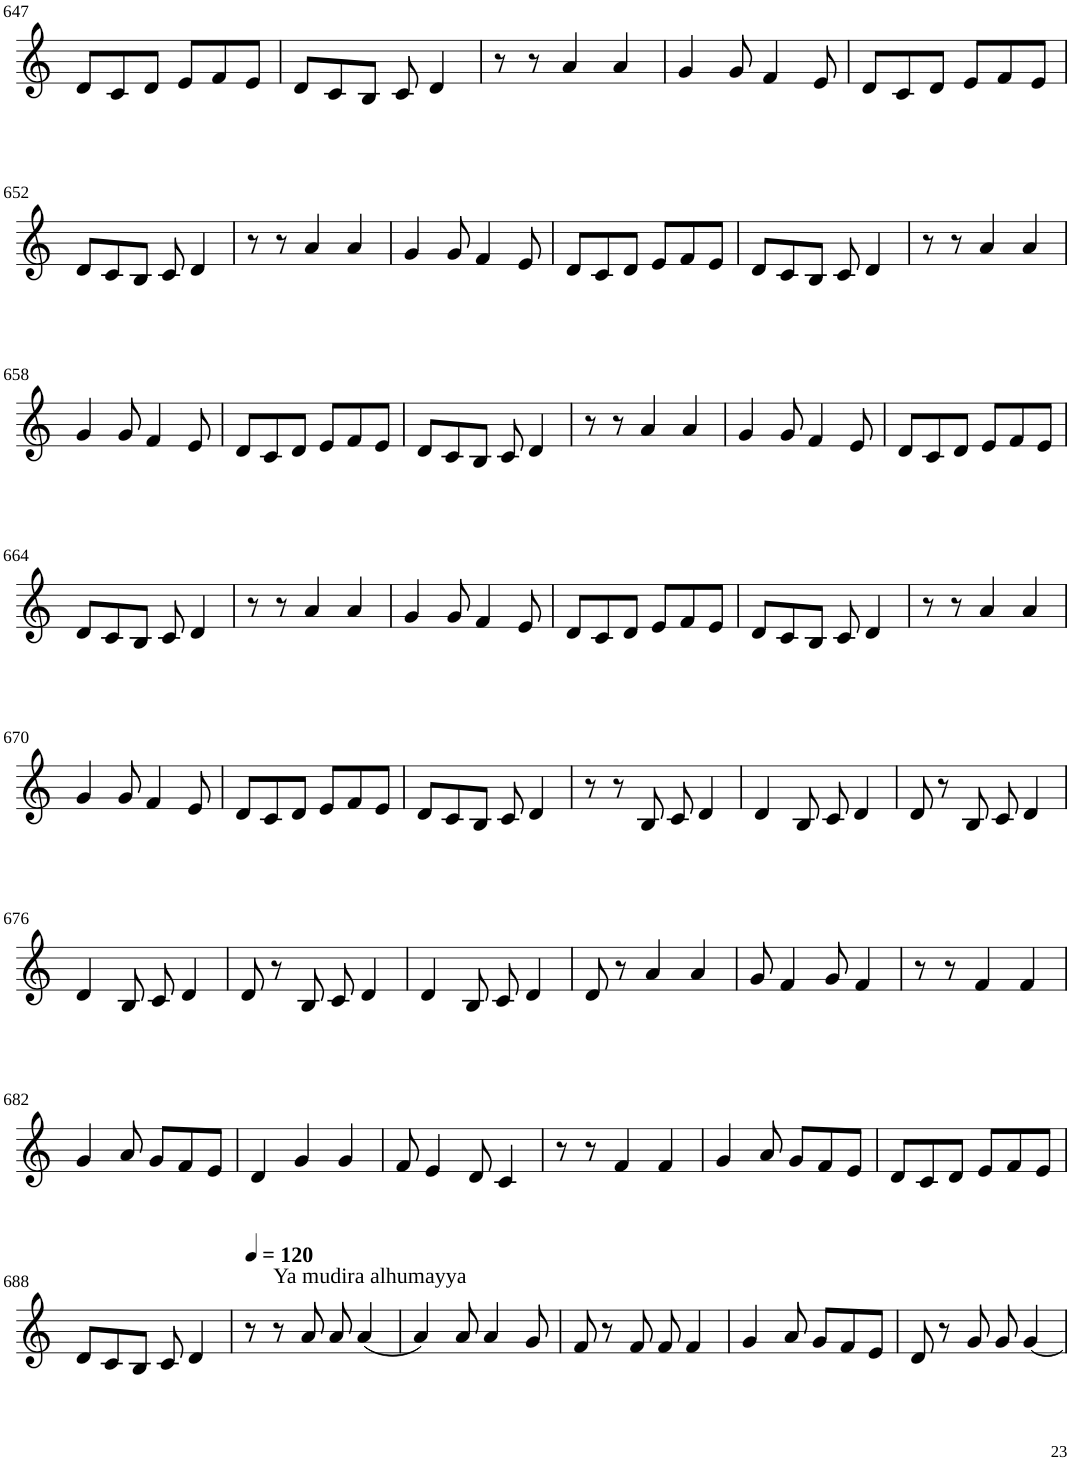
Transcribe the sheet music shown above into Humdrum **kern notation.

**kern
*part1
*staff1
*I"Violin
!!LO:PB:g=z
*clefG2
*k[]
*M6/8
=647
8d/L
8c/
8d/J
8e/L
8f/
8e/J
=648
8d/L
8c/
8B/J
8c/
4d/
=649
8r
8r
4a/
4a/
=650
4g/
8g/
4f/
8e/
=651
8d/L
8c/
8d/J
8e/L
8f/
8e/J
!!LO:LB:g=z
=652
8d/L
8c/
8B/J
8c/
4d/
=653
8r
8r
4a/
4a/
=654
4g/
8g/
4f/
8e/
=655
8d/L
8c/
8d/J
8e/L
8f/
8e/J
=656
8d/L
8c/
8B/J
8c/
4d/
=657
8r
8r
4a/
4a/
!!LO:LB:g=z
=658
4g/
8g/
4f/
8e/
=659
8d/L
8c/
8d/J
8e/L
8f/
8e/J
=660
8d/L
8c/
8B/J
8c/
4d/
=661
8r
8r
4a/
4a/
=662
4g/
8g/
4f/
8e/
=663
8d/L
8c/
8d/J
8e/L
8f/
8e/J
!!LO:LB:g=z
=664
8d/L
8c/
8B/J
8c/
4d/
=665
8r
8r
4a/
4a/
=666
4g/
8g/
4f/
8e/
=667
8d/L
8c/
8d/J
8e/L
8f/
8e/J
=668
8d/L
8c/
8B/J
8c/
4d/
=669
8r
8r
4a/
4a/
!!LO:LB:g=z
=670
4g/
8g/
4f/
8e/
=671
8d/L
8c/
8d/J
8e/L
8f/
8e/J
=672
8d/L
8c/
8B/J
8c/
4d/
=673
8r
8r
8B/
8c/
4d/
=674
4d/
8B/
8c/
4d/
=675
8d/
8r
8B/
8c/
4d/
!!LO:LB:g=z
=676
4d/
8B/
8c/
4d/
=677
8d/
8r
8B/
8c/
4d/
=678
4d/
8B/
8c/
4d/
=679
8d/
8r
4a/
4a/
=680
8g/
4f/
8g/
4f/
=681
8r
8r
4f/
4f/
!!LO:LB:g=z
=682
4g/
8a/
8g/L
8f/
8e/J
=683
4d/
4g/
4g/
=684
8f/
4e/
8d/
4c/
=685
8r
8r
4f/
4f/
=686
4g/
8a/
8g/L
8f/
8e/J
=687
8d/L
8c/
8d/J
8e/L
8f/
8e/J
!!LO:LB:g=z
=688
8d/L
8c/
8B/J
8c/
4d/
=689
*MM120
8r
!LO:TX:a:t=Ya mudira alhumayya
8r
8a/
8a/
(4a/
=690
4a/)
8a/
4a/
8g/
=691
8f/
8r
8f/
8f/
4f/
=692
4g/
8a/
8g/L
8f/
8e/J
=693
8d/
8r
8g/
8g/
[4g/
=
*-
